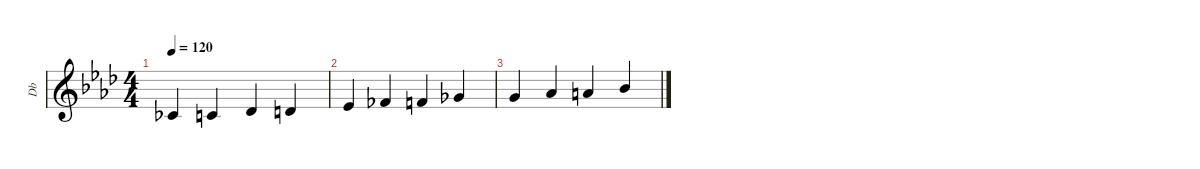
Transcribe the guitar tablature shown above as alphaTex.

\defaultSystemsLayout 4
\hideDynamics
\bracketExtendMode nobrackets
\track ("Db" "Db") {instrument acousticguitarsteel}
\staff {score}
\tuning (E4 B3 G3 D3 A2 E2)
\displaytranspose -1
\ts (4 4)
\tempo 120
\clef g2
\ks ab
1.2{acc b}.4{dy mf instrument acousticguitarsteel beam Up} 2.2{acc forcenatural}.4{beam Up} 3.2{acc b}.4{beam Up} 4.2{acc forcenatural}.4{beam Up} |
5.2{acc b}.4{beam Up} 1.1{acc b}.4{beam Up} 2.1{acc forcenatural}.4{beam Up} 3.1{acc b}.4{beam Up} |
4.1{acc forcenatural}.4{beam Up} 5.1{acc b}.4{beam Up} 6.1{acc forcenatural}.4{beam Up} 7.1{acc b}.4{beam Up}
